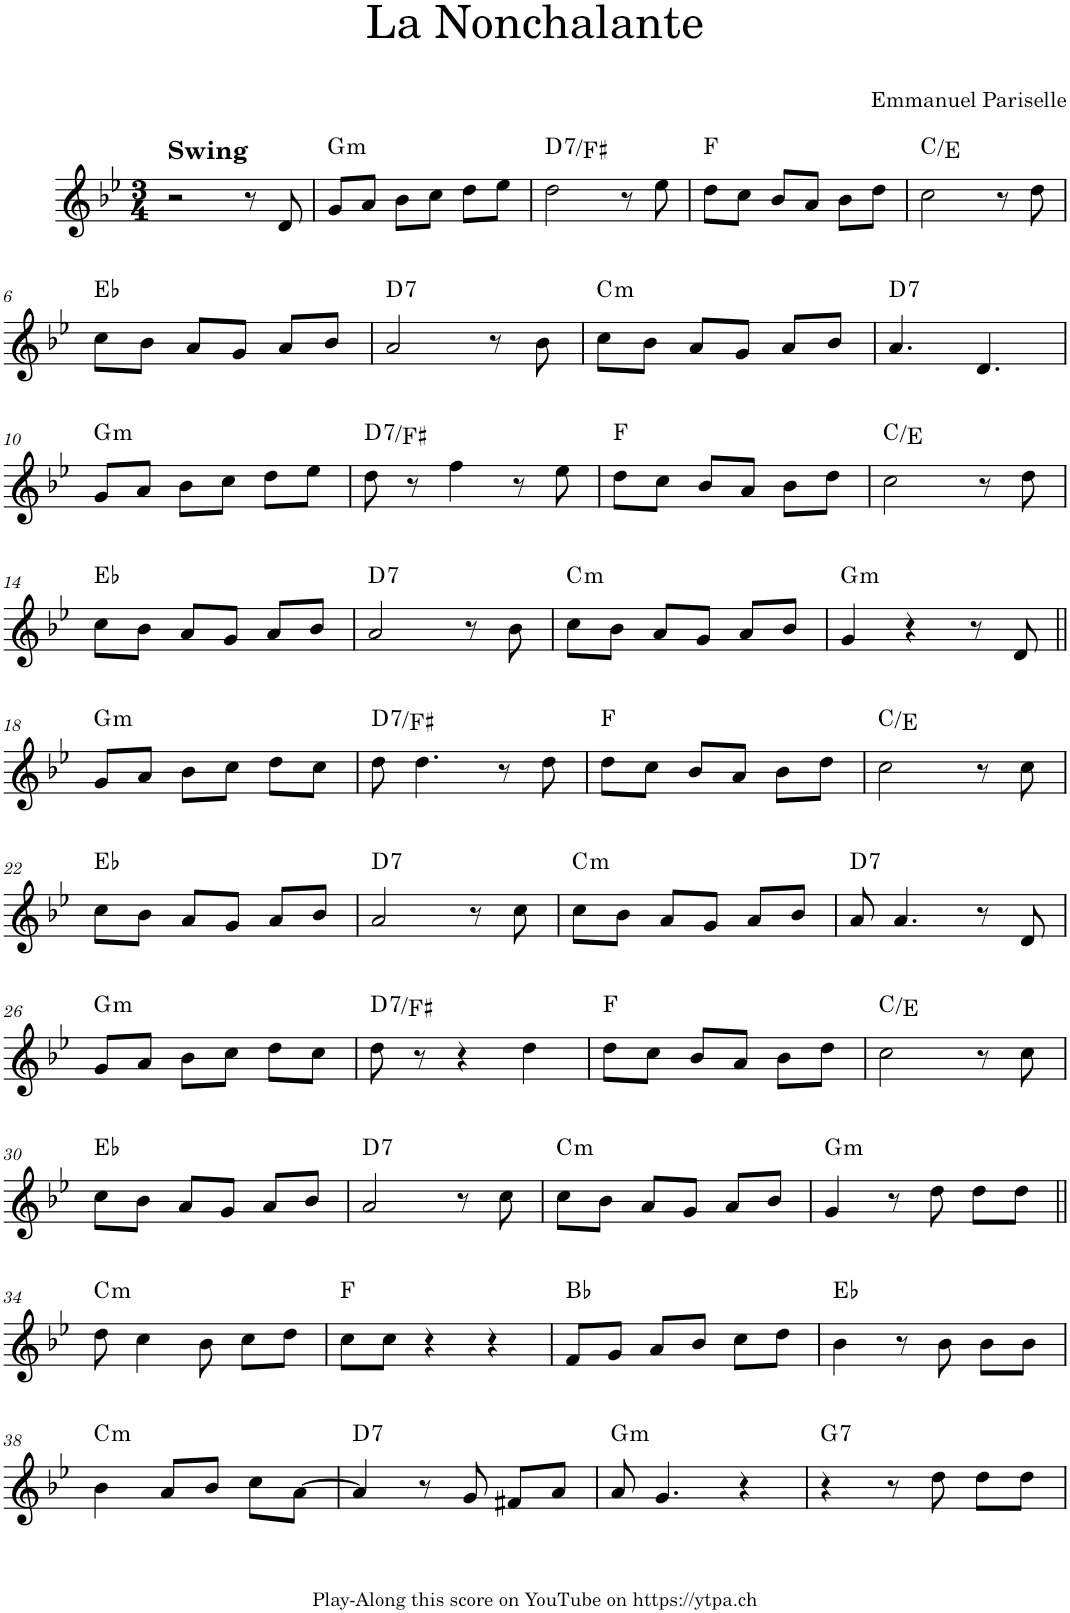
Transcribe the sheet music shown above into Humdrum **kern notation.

**kern	**harte
*part1	*part1
*staff1	*
*I"Piano	*
*I'Pno.	*
*clefG2	*
*k[b-e-]	*
*M3/4	*
=1	=1
!LO:TX:a:B:t=Swing	!
2r	.
8r	.
8d/	.
=2	=2
!	!LO:H:kt=m
8g/L	G:min
8a/J	.
8b-\L	.
8cc\J	.
8dd\L	.
8ee-\J	.
=3	=3
!	!LO:H:kt=7
2dd\	D:7/3
8r	.
8ee-\	.
=4	=4
8dd\L	F:maj
8cc\J	.
8b-/L	.
8a/J	.
8b-\L	.
8dd\J	.
=5	=5
2cc\	C:maj/3
8r	.
8dd\	.
!!LO:LB:g=z
=6	=6
8cc\L	Eb:maj
8b-\J	.
8a/L	.
8g/J	.
8a/L	.
8b-/J	.
=7	=7
!	!LO:H:kt=7
2a/	D:7
8r	.
8b-\	.
=8	=8
!	!LO:H:kt=m
8cc\L	C:min
8b-\J	.
8a/L	.
8g/J	.
8a/L	.
8b-/J	.
=9	=9
!	!LO:H:kt=7
4.a/	D:7
4.d/	.
!!LO:LB:g=z
=10	=10
!	!LO:H:kt=m
8g/L	G:min
8a/J	.
8b-\L	.
8cc\J	.
8dd\L	.
8ee-\J	.
=11	=11
!	!LO:H:kt=7
8dd\	D:7/3
8r	.
4ff\	.
8r	.
8ee-\	.
=12	=12
8dd\L	F:maj
8cc\J	.
8b-/L	.
8a/J	.
8b-\L	.
8dd\J	.
=13	=13
2cc\	C:maj/3
8r	.
8dd\	.
!!LO:LB:g=z
=14	=14
8cc\L	Eb:maj
8b-\J	.
8a/L	.
8g/J	.
8a/L	.
8b-/J	.
=15	=15
!	!LO:H:kt=7
2a/	D:7
8r	.
8b-\	.
=16	=16
!	!LO:H:kt=m
8cc\L	C:min
8b-\J	.
8a/L	.
8g/J	.
8a/L	.
8b-/J	.
=17	=17
!	!LO:H:kt=m
4g/	G:min
4r	.
8r	.
8d/	.
!!LO:LB:g=z
=18||	=18||
!	!LO:H:kt=m
8g/L	G:min
8a/J	.
8b-\L	.
8cc\J	.
8dd\L	.
8cc\J	.
=19	=19
!	!LO:H:kt=7
8dd\	D:7/3
4.dd\	.
8r	.
8dd\	.
=20	=20
8dd\L	F:maj
8cc\J	.
8b-/L	.
8a/J	.
8b-\L	.
8dd\J	.
=21	=21
2cc\	C:maj/3
8r	.
8cc\	.
!!LO:LB:g=z
=22	=22
8cc\L	Eb:maj
8b-\J	.
8a/L	.
8g/J	.
8a/L	.
8b-/J	.
=23	=23
!	!LO:H:kt=7
2a/	D:7
8r	.
8cc\	.
=24	=24
!	!LO:H:kt=m
8cc\L	C:min
8b-\J	.
8a/L	.
8g/J	.
8a/L	.
8b-/J	.
=25	=25
!	!LO:H:kt=7
8a/	D:7
4.a/	.
8r	.
8d/	.
!!LO:LB:g=z
=26	=26
!	!LO:H:kt=m
8g/L	G:min
8a/J	.
8b-\L	.
8cc\J	.
8dd\L	.
8cc\J	.
=27	=27
!	!LO:H:kt=7
8dd\	D:7/3
8r	.
4r	.
4dd\	.
=28	=28
8dd\L	F:maj
8cc\J	.
8b-/L	.
8a/J	.
8b-\L	.
8dd\J	.
=29	=29
2cc\	C:maj/3
8r	.
8cc\	.
!!LO:LB:g=z
=30	=30
8cc\L	Eb:maj
8b-\J	.
8a/L	.
8g/J	.
8a/L	.
8b-/J	.
=31	=31
!	!LO:H:kt=7
2a/	D:7
8r	.
8cc\	.
=32	=32
!	!LO:H:kt=m
8cc\L	C:min
8b-\J	.
8a/L	.
8g/J	.
8a/L	.
8b-/J	.
=33	=33
!	!LO:H:kt=m
4g/	G:min
8r	.
8dd\	.
8dd\L	.
8dd\J	.
!!LO:LB:g=z
=34||	=34||
!	!LO:H:kt=m
8dd\	C:min
4cc\	.
8b-\	.
8cc\L	.
8dd\J	.
=35	=35
8cc\L	F:maj
8cc\J	.
4r	.
4r	.
=36	=36
8f/L	Bb:maj
8g/J	.
8a/L	.
8b-/J	.
8cc\L	.
8dd\J	.
=37	=37
4b-\	Eb:maj
8r	.
8b-\	.
8b-\L	.
8b-\J	.
!!LO:LB:g=z
=38	=38
!	!LO:H:kt=m
4b-\	C:min
8a/L	.
8b-/J	.
8cc\L	.
[8a\J	.
=39	=39
!	!LO:H:kt=7
4a/]	D:7
8r	.
8g/	.
8f#X/L	.
8a/J	.
=40	=40
!	!LO:H:kt=m
8a/	G:min
4.g/	.
4r	.
=41	=41
!	!LO:H:kt=7
4r	G:7
8r	.
8dd\	.
8dd\L	.
8dd\J	.
=	=
*-	*-
